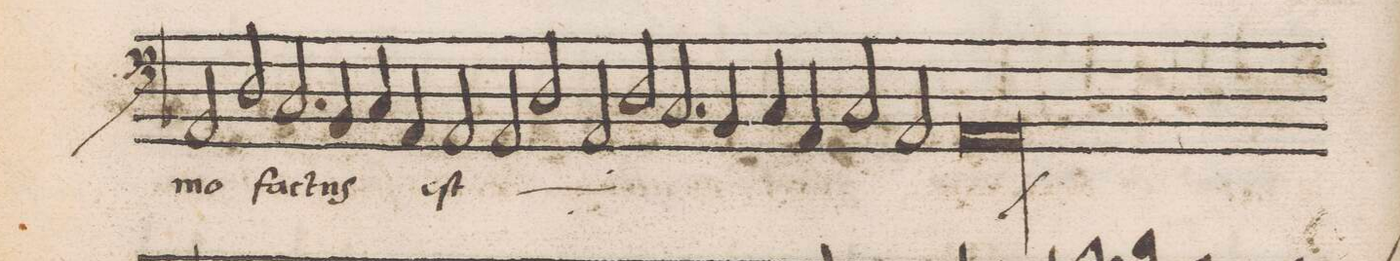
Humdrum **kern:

**kern	**text
*I"BASSVS	*
*clefF4	*
*k[b-]	*
*met(C|)	*
*M2/1	*
2AA/	-mo
2D/	fac-
2.C/	-tus
=73-	=73-
4BB-/	.
4C/	.
4AA/	.
2AA/	eſt
*	*ij
2AA/	et
=74-	=74-
2D/	ho-
2AA/	-mo
2D/	fac-
2.C/	.
=75-	=75-
4BB-/	.
4C/	.
4AA/	.
2C/	.
2AA/	-tus
=76-	=76-
0AA\l	eſt
*	*Xij
=77-	=77-
*-	*-
